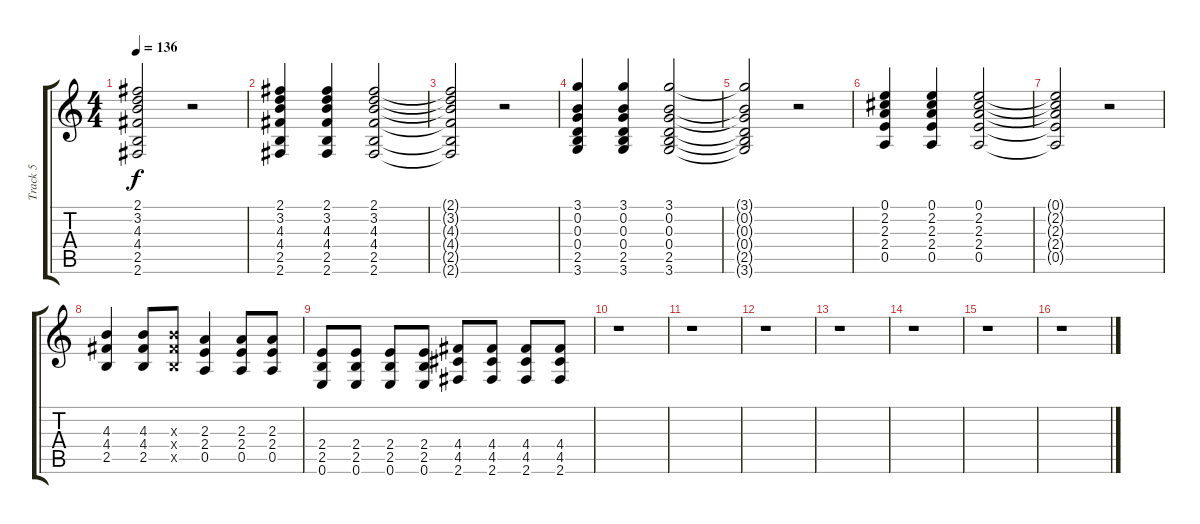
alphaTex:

\track ("Track 5" "Track 5") {instrument distortionguitar}
\staff {score tabs}
\tuning (E4 B3 G3 D3 A2 E2) {hide}
\ts (4 4)
\tempo 136
\clef g2
\ks c
(2.1{t} 3.2{t} 4.3{t} 4.4{t} 2.5{t} 2.6{t}).2{dy f} r.2 |
(2.1 3.2 4.3 4.4 2.5 2.6).4 (2.1 3.2 4.3 4.4 2.5 2.6).4 (2.1 3.2 4.3 4.4 2.5 2.6).2 |
(2.1{t} 3.2{t} 4.3{t} 4.4{t} 2.5{t} 2.6{t}).2 r.2 |
(3.1 0.2 0.3 0.4 2.5 3.6).4 (3.1 0.2 0.3 0.4 2.5 3.6).4 (3.1 0.2 0.3 0.4 2.5 3.6).2 |
(3.1{t} 0.2{t} 0.3{t} 0.4{t} 2.5{t} 3.6{t}).2 r.2 |
(0.1 2.2 2.3 2.4 0.5).4 (0.1 2.2 2.3 2.4 0.5).4 (0.1 2.2 2.3 2.4 0.5).2 |
(0.1{t} 2.2{t} 2.3{t} 2.4{t} 0.5{t}).2 r.2 |
(4.3 4.4 2.5).4 (4.3 4.4 2.5).8 (4.3{x} 4.4{x} 2.5{x}).8 (2.3 2.4 0.5).4 (2.3 2.4 0.5).8 (2.3 2.4 0.5).8 |
(2.4 2.5 0.6).8 (2.4 2.5 0.6).8 (2.4 2.5 0.6).8 (2.4 2.5 0.6).8 (4.4 4.5 2.6).8 (4.4 4.5 2.6).8 (4.4 4.5 2.6).8 (4.4 4.5 2.6).8 |
r.1 |
r.1 |
r.1 |
r.1 |
r.1 |
r.1 |
r.1
